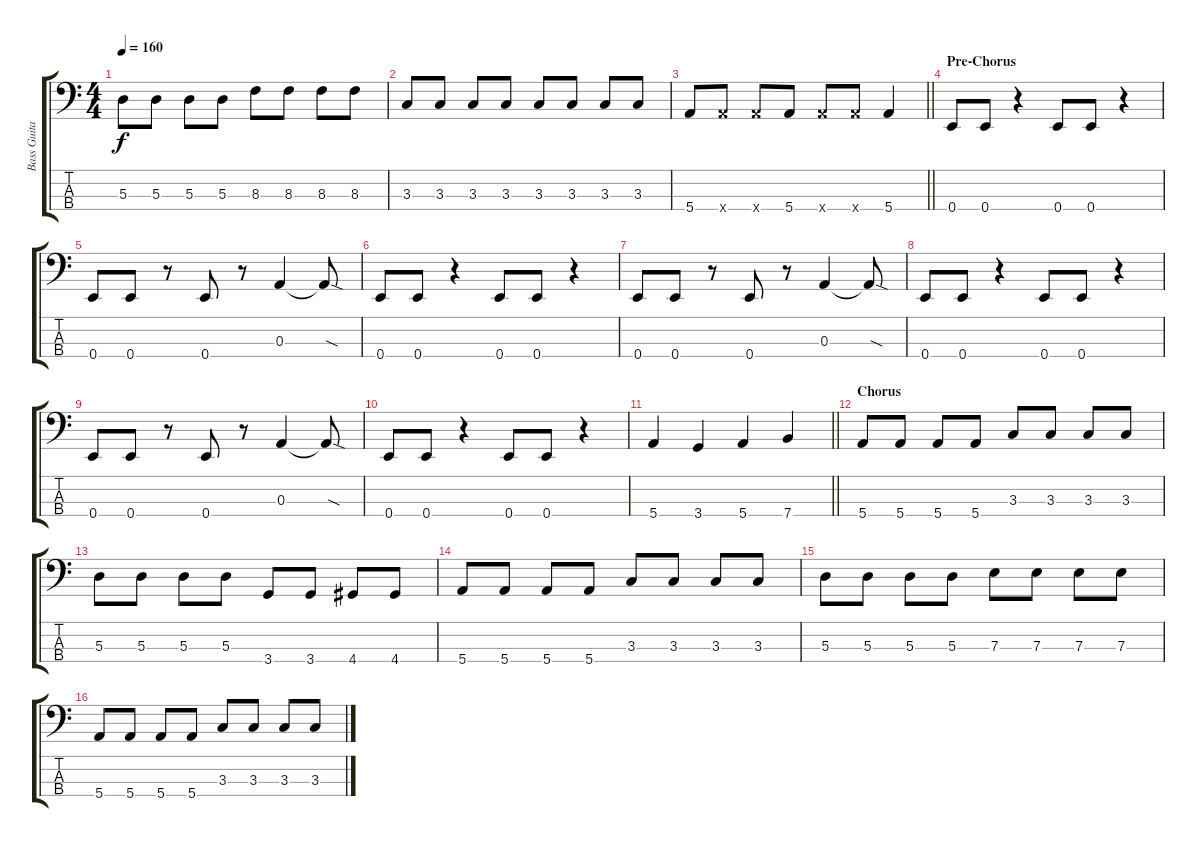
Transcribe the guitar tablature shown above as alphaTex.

\track ("Bass Guitar" "Bass Guita") {instrument electricbasspick}
\staff {score tabs}
\tuning (G2 D2 A1 E1) {hide}
\ts (4 4)
\tempo 160
\clef f4
\ks c
5.3.8{dy f} 5.3.8 5.3.8 5.3.8 8.3.8 8.3.8 8.3.8 8.3.8 |
3.3.8 3.3.8 3.3.8 3.3.8 3.3.8 3.3.8 3.3.8 3.3.8 |
\barLineRight lightlight
5.4.8 5.4{x}.8 5.4{x}.8 5.4.8 5.4{x}.8 5.4{x}.8 5.4.4 |
\section ("" "Pre-Chorus")
0.4.8 0.4.8 r.4 0.4.8 0.4.8 r.4 |
0.4.8 0.4.8 r.8 0.4.8 r.8 0.3.4 0.3{sod t}.8 |
0.4.8 0.4.8 r.4 0.4.8 0.4.8 r.4 |
0.4.8 0.4.8 r.8 0.4.8 r.8 0.3.4 0.3{sod t}.8 |
0.4.8 0.4.8 r.4 0.4.8 0.4.8 r.4 |
0.4.8 0.4.8 r.8 0.4.8 r.8 0.3.4 0.3{sod t}.8 |
0.4.8 0.4.8 r.4 0.4.8 0.4.8 r.4 |
\barLineRight lightlight
5.4.4 3.4.4 5.4.4 7.4.4 |
\section ("" "Chorus")
5.4.8 5.4.8 5.4.8 5.4.8 3.3.8 3.3.8 3.3.8 3.3.8 |
5.3.8 5.3.8 5.3.8 5.3.8 3.4.8 3.4.8 4.4.8 4.4.8 |
5.4.8 5.4.8 5.4.8 5.4.8 3.3.8 3.3.8 3.3.8 3.3.8 |
5.3.8 5.3.8 5.3.8 5.3.8 7.3.8 7.3.8 7.3.8 7.3.8 |
5.4.8 5.4.8 5.4.8 5.4.8 3.3.8 3.3.8 3.3.8 3.3.8
